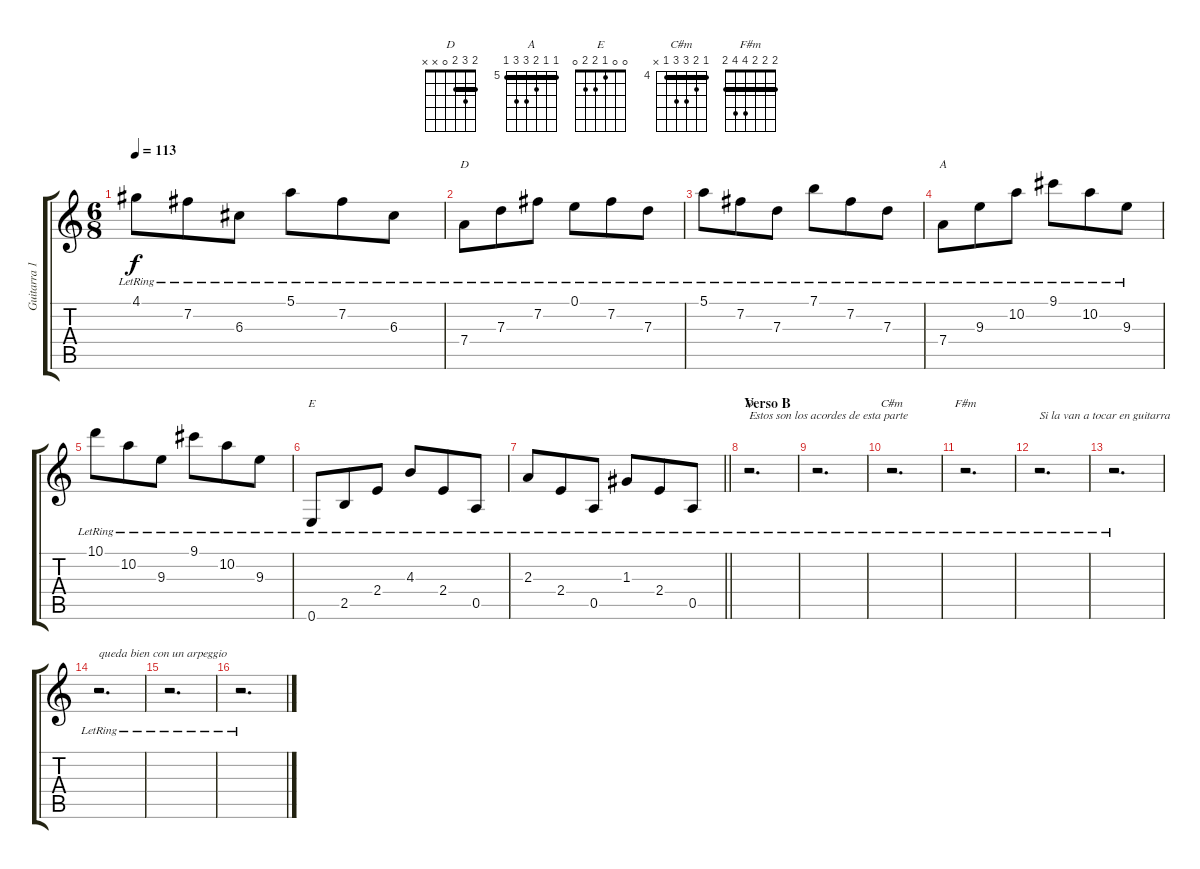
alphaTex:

\track ("Guitarra 1" "Guitarra 1") {instrument acousticguitarsteel}
\staff {score tabs}
\tuning (E4 B3 G3 D3 A2 E2) {hide}
\chord ("D" x 7 7 7 5 x) {firstfret 5 barre 7}
\chord ("A" 5 5 6 7 7 5) {firstfret 5 barre 5}
\chord ("E" 0 0 1 2 2 0)
\chord ("D" 2 3 2 0 x x) {barre 2}
\chord ("C#m" 4 5 6 6 4 x) {firstfret 4 barre 4}
\chord ("F#m" 2 2 2 4 4 2) {barre 2}
\ts (6 8)
\tempo 113
\clef g2
\ks c
4.1{lr}.8{dy f} 7.2{lr}.8 6.3{lr}.8 5.1{lr}.8 7.2{lr}.8 6.3{lr}.8 |
7.4{lr}.8{ch "D"} 7.3{lr}.8 7.2{lr}.8 0.1{lr}.8 7.2{lr}.8 7.3{lr}.8 |
5.1{lr}.8 7.2{lr}.8 7.3{lr}.8 7.1{lr}.8 7.2{lr}.8 7.3{lr}.8 |
7.4{lr}.8{ch "A"} 9.3{lr}.8 10.2{lr}.8 9.1{lr}.8 10.2{lr}.8 9.3{lr}.8 |
10.1{lr}.8 10.2{lr}.8 9.3{lr}.8 9.1{lr}.8 10.2{lr}.8 9.3{lr}.8 |
0.6{lr}.8{ch "E"} 2.5{lr}.8 2.4{lr}.8 4.3{lr}.8 2.4{lr}.8 0.5{lr}.8 |
\barLineRight lightlight
2.3{lr}.8 2.4{lr}.8 0.5{lr}.8 1.3{lr}.8 2.4{lr}.8 0.5{lr}.8 |
\section ("" "Verso B")
r.2{d ch "D" txt "Estos son los acordes de esta parte"} |
r.2{d} |
r.2{d ch "C#m"} |
r.2{d ch "F#m"} |
r.2{d txt "Si la van a tocar en guitarra"} |
r.2{d} |
r.2{d txt "queda bien con un arpeggio"} |
r.2{d} |
r.2{d}
